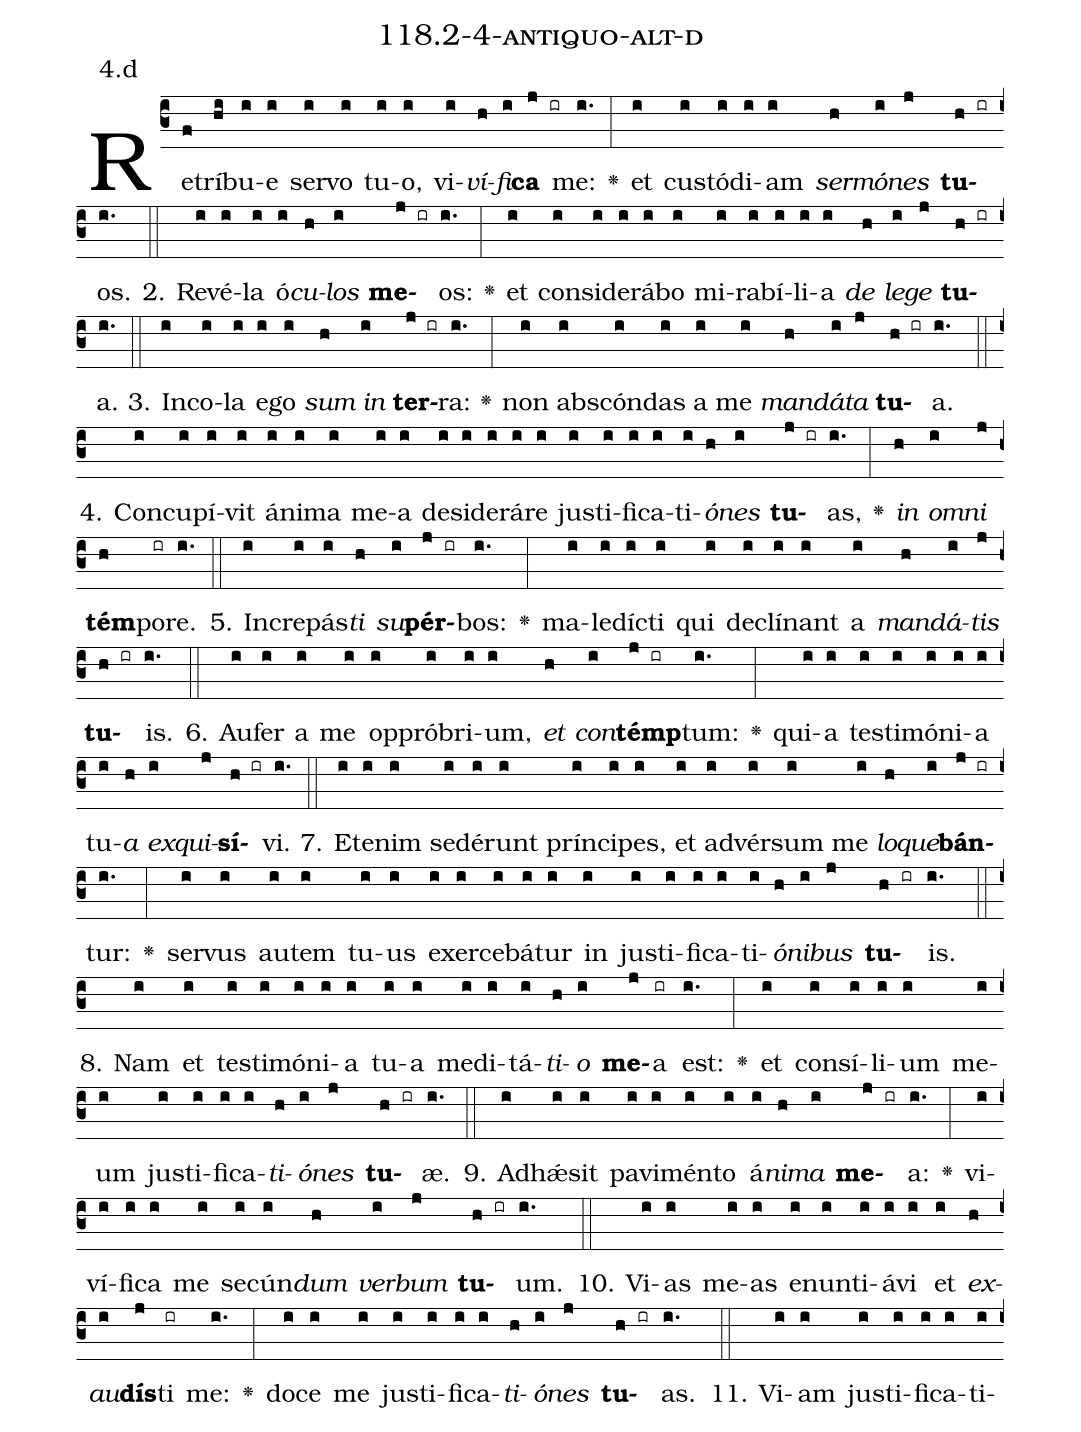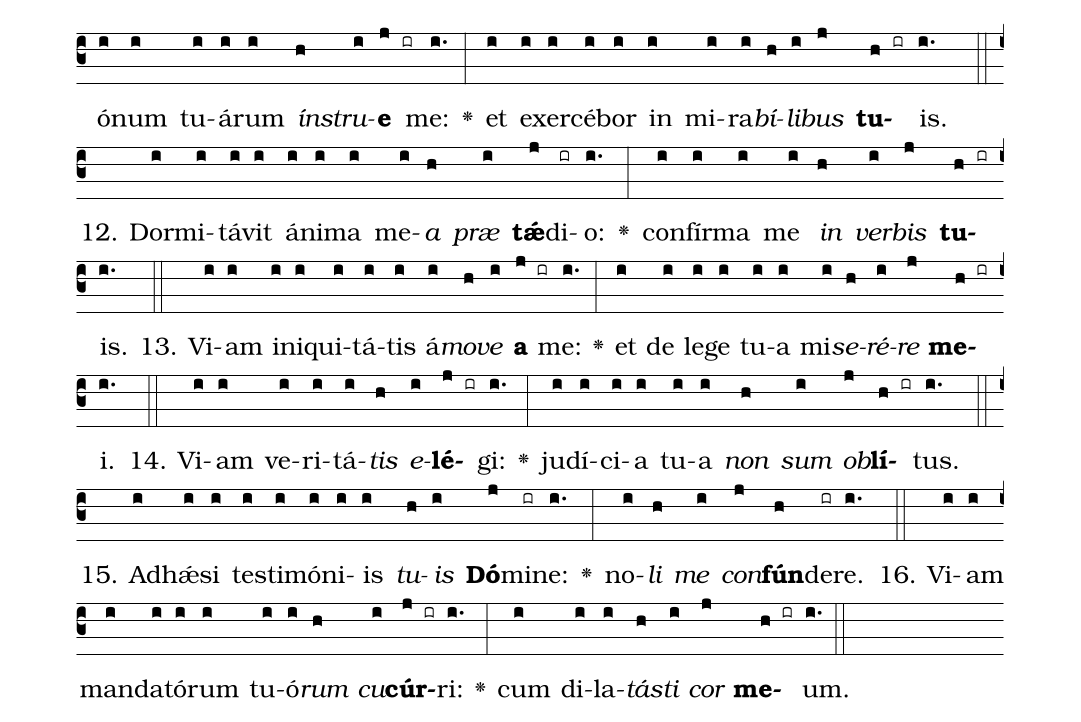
name: 118.2-4-antiquo-alt-d;
annotation: 4.d;
%%
(c3)Re(f)trí(hi)bu(i)e(i) ser(i)vo(i) tu(i)o,(i) vi(i)<i>ví</i>(h)<i>fi</i>(i)<b>ca</b>(j ir) me:(i.) <v>\greheightstar</v>(:) et(i) cus(i)tó(i)di(i)am(i) <i>ser</i>(h)<i>mó</i>(i)<i>nes</i>(j) <b>tu</b>(h ir)os.(i.) (::)
2. Re(i)vé(i)la(i) ó(i)<i>cu</i>(h)<i>los</i>(i) <b>me</b>(j ir)os:(i.) <v>\greheightstar</v>(:) et(i) con(i)si(i)de(i)rá(i)bo(i) mi(i)ra(i)bí(i)li(i)a(i) <i>de</i>(h) <i>le</i>(i)<i>ge</i>(j) <b>tu</b>(h ir)a.(i.) (::)
3. In(i)co(i)la(i) e(i)go(i) <i>sum</i>(h) <i>in</i>(i) <b>ter</b>(j ir)ra:(i.) <v>\greheightstar</v>(:) non(i) abs(i)cón(i)das(i) a(i) me(i) <i>man</i>(h)<i>dá</i>(i)<i>ta</i>(j) <b>tu</b>(h ir)a.(i.) (::)
4. Con(i)cu(i)pí(i)vit(i) á(i)ni(i)ma(i) me(i)a(i) de(i)si(i)de(i)rá(i)re(i) jus(i)ti(i)fi(i)ca(i)ti(i)<i>ó</i>(h)<i>nes</i>(i) <b>tu</b>(j ir)as,(i.) <v>\greheightstar</v>(:) <i>in</i>(h) <i>om</i>(i)<i>ni</i>(j) <b>tém</b>(h)po(ir)re.(i.) (::)
5. In(i)cre(i)pás(i)<i>ti</i>(h) <i>su</i>(i)<b>pér</b>(j ir)bos:(i.) <v>\greheightstar</v>(:) ma(i)le(i)díc(i)ti(i) qui(i) de(i)clí(i)nant(i) a(i) <i>man</i>(h)<i>dá</i>(i)<i>tis</i>(j) <b>tu</b>(h ir)is.(i.) (::)
6. Au(i)fer(i) a(i) me(i) op(i)pró(i)bri(i)um,(i) <i>et</i>(h) <i>con</i>(i)<b>témp</b>(j ir)tum:(i.) <v>\greheightstar</v>(:) qui(i)a(i) tes(i)ti(i)mó(i)ni(i)a(i) tu(i)<i>a</i>(h) <i>ex</i>(i)<i>qui</i>(j)<b>sí</b>(h ir)vi.(i.) (::)
7. Et(i)e(i)nim(i) se(i)dé(i)runt(i) prín(i)ci(i)pes,(i) et(i) ad(i)vér(i)sum(i) me(i) <i>lo</i>(h)<i>que</i>(i)<b>bán</b>(j ir)tur:(i.) <v>\greheightstar</v>(:) ser(i)vus(i) au(i)tem(i) tu(i)us(i) ex(i)er(i)ce(i)bá(i)tur(i) in(i) jus(i)ti(i)fi(i)ca(i)ti(i)<i>ó</i>(h)<i>ni</i>(i)<i>bus</i>(j) <b>tu</b>(h ir)is.(i.) (::)
8. Nam(i) et(i) tes(i)ti(i)mó(i)ni(i)a(i) tu(i)a(i) me(i)di(i)tá(i)<i>ti</i>(h)<i>o</i>(i) <b>me</b>(j)a(ir) est:(i.) <v>\greheightstar</v>(:) et(i) con(i)sí(i)li(i)um(i) me(i)um(i) jus(i)ti(i)fi(i)ca(i)<i>ti</i>(h)<i>ó</i>(i)<i>nes</i>(j) <b>tu</b>(h ir)æ.(i.) (::)
9. Ad(i)hǽ(i)sit(i) pa(i)vi(i)mén(i)to(i) á(i)<i>ni</i>(h)<i>ma</i>(i) <b>me</b>(j ir)a:(i.) <v>\greheightstar</v>(:) vi(i)ví(i)fi(i)ca(i) me(i) se(i)cún(i)<i>dum</i>(h) <i>ver</i>(i)<i>bum</i>(j) <b>tu</b>(h ir)um.(i.) (::)
10. Vi(i)as(i) me(i)as(i) e(i)nun(i)ti(i)á(i)vi(i) et(i) <i>ex</i>(h)<i>au</i>(i)<b>dís</b>(j)ti(ir) me:(i.) <v>\greheightstar</v>(:) do(i)ce(i) me(i) jus(i)ti(i)fi(i)ca(i)<i>ti</i>(h)<i>ó</i>(i)<i>nes</i>(j) <b>tu</b>(h ir)as.(i.) (::)
11. Vi(i)am(i) jus(i)ti(i)fi(i)ca(i)ti(i)ó(i)num(i) tu(i)á(i)rum(i) <i>ín</i>(h)<i>stru</i>(i)<b>e</b>(j ir) me:(i.) <v>\greheightstar</v>(:) et(i) ex(i)er(i)cé(i)bor(i) in(i) mi(i)ra(i)<i>bí</i>(h)<i>li</i>(i)<i>bus</i>(j) <b>tu</b>(h ir)is.(i.) (::)
12. Dor(i)mi(i)tá(i)vit(i) á(i)ni(i)ma(i) me(i)<i>a</i>(h) <i>præ</i>(i) <b>tǽ</b>(j)di(ir)o:(i.) <v>\greheightstar</v>(:) con(i)fír(i)ma(i) me(i) <i>in</i>(h) <i>ver</i>(i)<i>bis</i>(j) <b>tu</b>(h ir)is.(i.) (::)
13. Vi(i)am(i) in(i)i(i)qui(i)tá(i)tis(i) á(i)<i>mo</i>(h)<i>ve</i>(i) <b>a</b>(j ir) me:(i.) <v>\greheightstar</v>(:) et(i) de(i) le(i)ge(i) tu(i)a(i) mi(i)<i>se</i>(h)<i>ré</i>(i)<i>re</i>(j) <b>me</b>(h ir)i.(i.) (::)
14. Vi(i)am(i) ve(i)ri(i)tá(i)<i>tis</i>(h) <i>e</i>(i)<b>lé</b>(j ir)gi:(i.) <v>\greheightstar</v>(:) ju(i)dí(i)ci(i)a(i) tu(i)a(i) <i>non</i>(h) <i>sum</i>(i) <i>ob</i>(j)<b>lí</b>(h ir)tus.(i.) (::)
15. Ad(i)hǽ(i)si(i) tes(i)ti(i)mó(i)ni(i)is(i) <i>tu</i>(h)<i>is</i>(i) <b>Dó</b>(j)mi(ir)ne:(i.) <v>\greheightstar</v>(:) no(i)<i>li</i>(h) <i>me</i>(i) <i>con</i>(j)<b>fún</b>(h)de(ir)re.(i.) (::)
16. Vi(i)am(i) man(i)da(i)tó(i)rum(i) tu(i)ó(i)<i>rum</i>(h) <i>cu</i>(i)<b>cúr</b>(j ir)ri:(i.) <v>\greheightstar</v>(:) cum(i) di(i)la(i)<i>tás</i>(h)<i>ti</i>(i) <i>cor</i>(j) <b>me</b>(h ir)um.(i.) (::)
